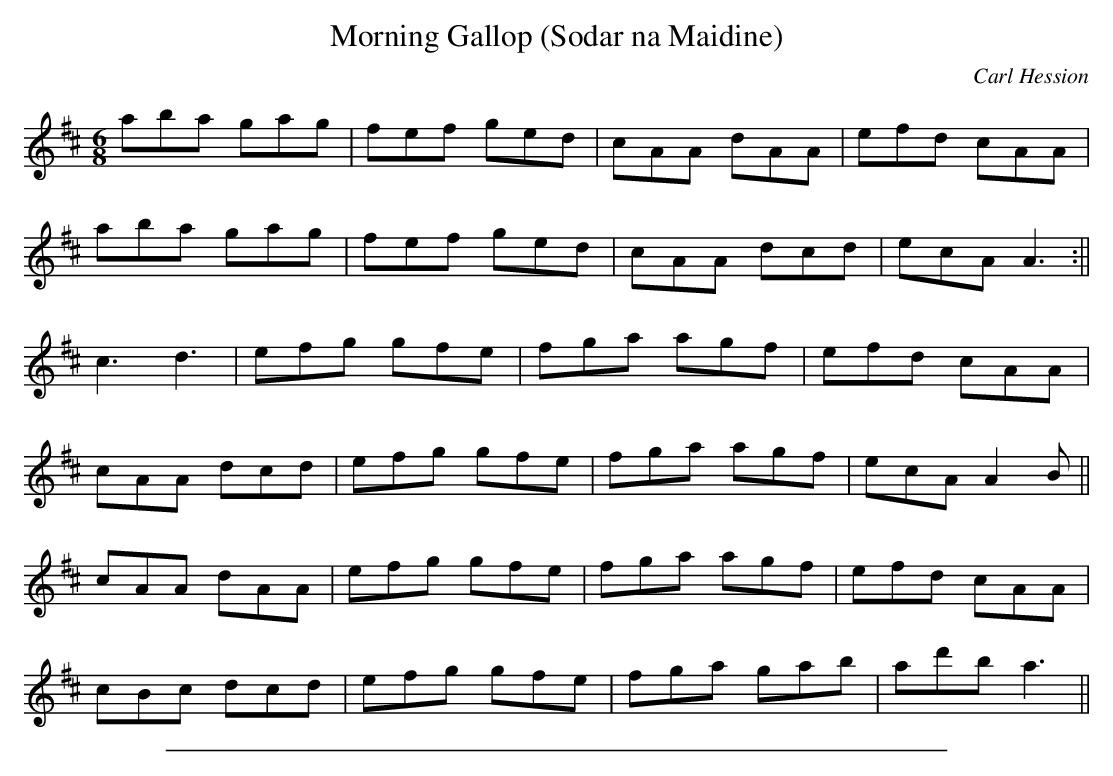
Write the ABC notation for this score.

X:1
T: Morning Gallop (Sodar na Maidine)
C:Carl Hession
M:6/8
L:1/8
K:D
aba gag|fef ged|cAA dAA|efd cAA|
aba gag|fef ged|cAA dcd|ecA A3:||
c3 d3|efg gfe|fga agf|efd cAA|
cAA dcd|efg gfe|fga agf|ecA A2 B||
cAA dAA|efg gfe|fga agf|efd cAA|
cBc dcd|efg gfe|fga gab|ad'b a3||
